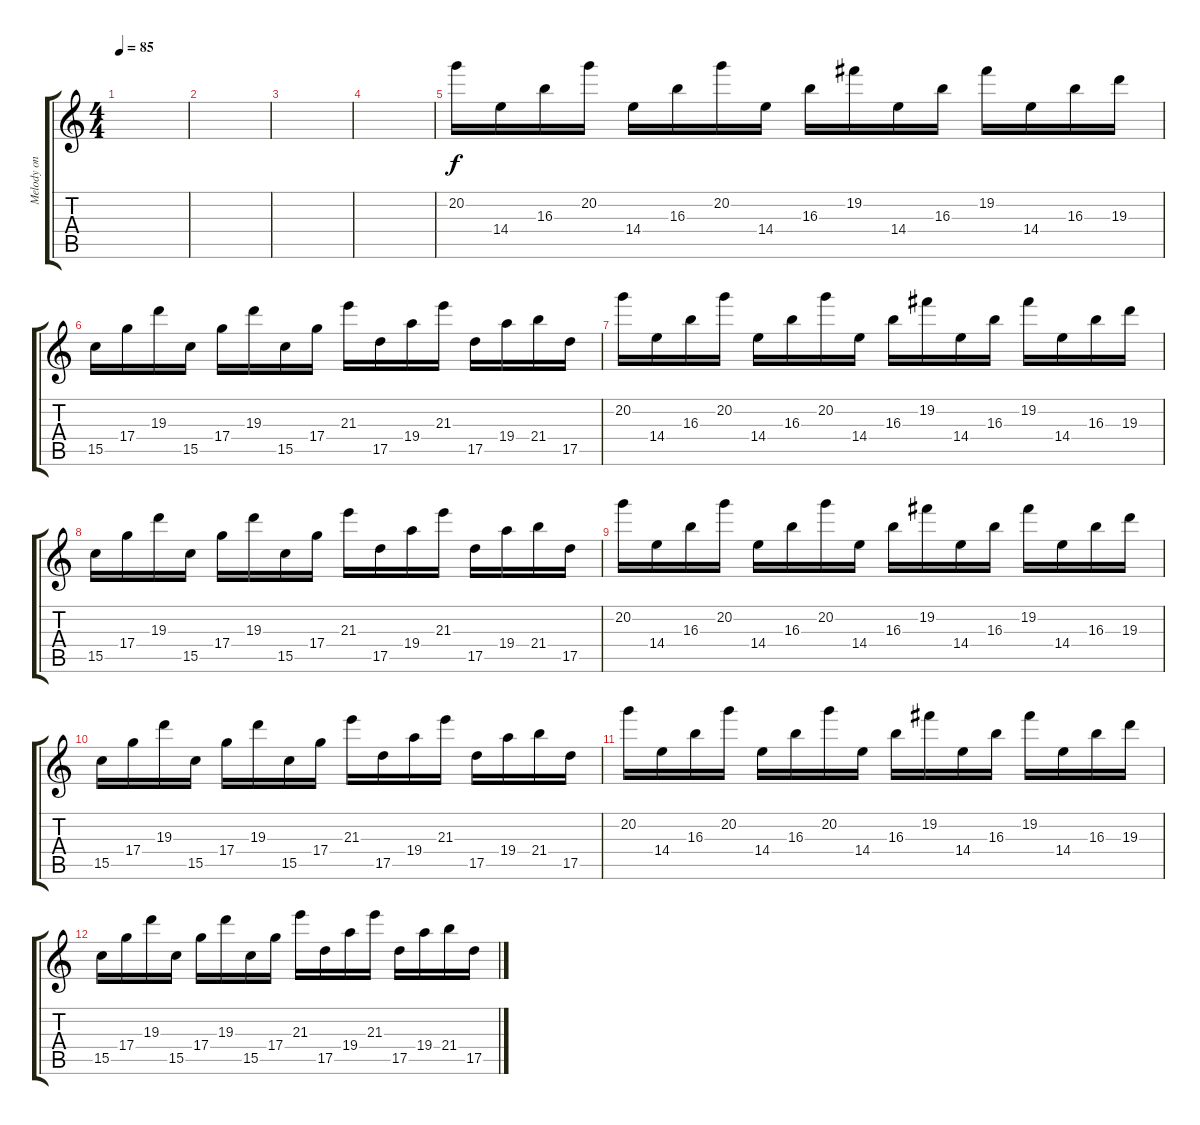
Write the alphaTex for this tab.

\track ("Melody on guitar" "Melody on ") {instrument overdrivenguitar}
\staff {score tabs}
\tuning (E4 B3 G3 D3 A2 E2) {hide}
\ts (4 4)
\tempo 85
\clef g2
\ks c
|
|
|
|
20.2.16 14.4.16 16.3.16 20.2.16 14.4.16 16.3.16 20.2.16 14.4.16 16.3.16 19.2.16 14.4.16 16.3.16 19.2.16 14.4.16 16.3.16 19.3.16 |
15.5.16 17.4.16 19.3.16 15.5.16 17.4.16 19.3.16 15.5.16 17.4.16 21.3.16 17.5.16 19.4.16 21.3.16 17.5.16 19.4.16 21.4.16 17.5.16 |
20.2.16 14.4.16 16.3.16 20.2.16 14.4.16 16.3.16 20.2.16 14.4.16 16.3.16 19.2.16 14.4.16 16.3.16 19.2.16 14.4.16 16.3.16 19.3.16 |
15.5.16 17.4.16 19.3.16 15.5.16 17.4.16 19.3.16 15.5.16 17.4.16 21.3.16 17.5.16 19.4.16 21.3.16 17.5.16 19.4.16 21.4.16 17.5.16 |
20.2.16 14.4.16 16.3.16 20.2.16 14.4.16 16.3.16 20.2.16 14.4.16 16.3.16 19.2.16 14.4.16 16.3.16 19.2.16 14.4.16 16.3.16 19.3.16 |
15.5.16 17.4.16 19.3.16 15.5.16 17.4.16 19.3.16 15.5.16 17.4.16 21.3.16 17.5.16 19.4.16 21.3.16 17.5.16 19.4.16 21.4.16 17.5.16 |
20.2.16 14.4.16 16.3.16 20.2.16 14.4.16 16.3.16 20.2.16 14.4.16 16.3.16 19.2.16 14.4.16 16.3.16 19.2.16 14.4.16 16.3.16 19.3.16 |
15.5.16 17.4.16 19.3.16 15.5.16 17.4.16 19.3.16 15.5.16 17.4.16 21.3.16 17.5.16 19.4.16 21.3.16 17.5.16 19.4.16 21.4.16 17.5.16
